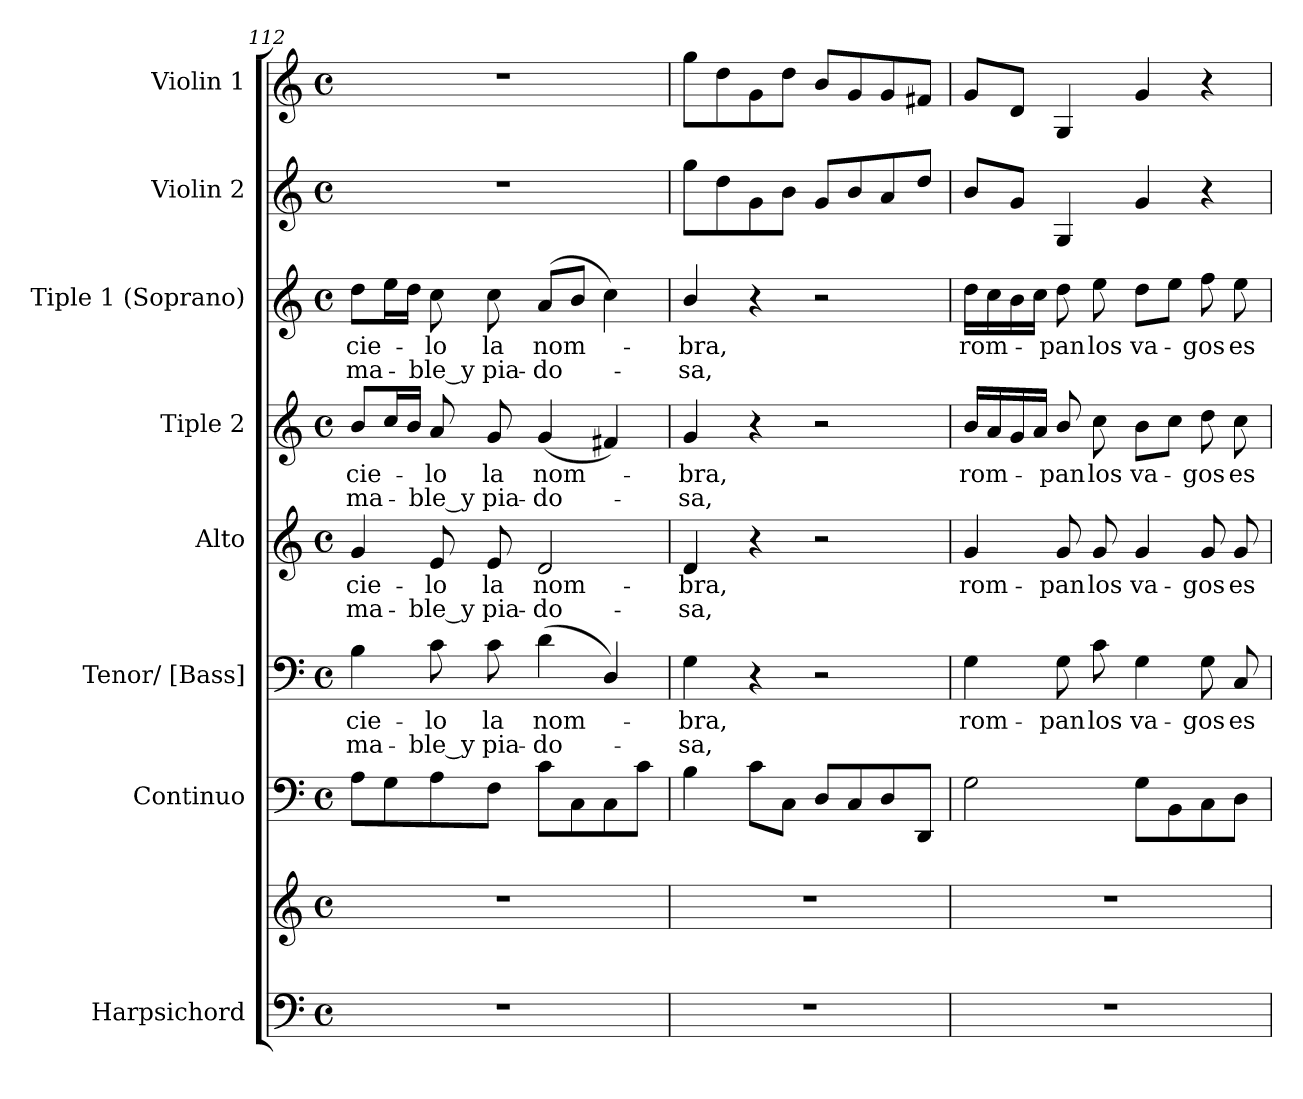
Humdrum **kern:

**kern	**kern	**kern	**kern	**text	**text	**kern	**text	**text	**kern	**text	**text	**kern	**text	**text	**kern	**kern
*part8	*part8	*part7	*part6	*part6	*part6	*part5	*part5	*part5	*part4	*part4	*part4	*part3	*part3	*part3	*part2	*part1
*staff9	*staff8	*staff7	*staff6	*staff6	*staff6	*staff5	*staff5	*staff5	*staff4	*staff4	*staff4	*staff3	*staff3	*staff3	*staff2	*staff1
*I"Harpsichord	*	*I"Continuo	*I"Tenor/ [Bass]	*	*	*I"Alto	*	*	*I"Tiple 2	*	*	*I"Tiple 1 (Soprano)	*	*	*I"Violin 2	*I"Violin 1
*	*	*I'Cont.	*I'T/B.	*	*	*I'A.	*	*	*	*	*	*I'S1.	*	*	*I'Vln. 2	*I'Vln. 1
*clefF4	*clefG2	*clefF4	*clefF4	*	*	*clefG2	*	*	*clefG2	*	*	*clefG2	*	*	*clefG2	*clefG2
*k[]	*k[]	*k[]	*k[]	*	*	*k[]	*	*	*k[]	*	*	*k[]	*	*	*k[]	*k[]
*C:	*C:	*C:	*C:	*	*	*C:	*	*	*C:	*	*	*C:	*	*	*C:	*C:
*M4/4	*M4/4	*M4/4	*M4/4	*	*	*M4/4	*	*	*M4/4	*	*	*M4/4	*	*	*M4/4	*M4/4
*met(c)	*met(c)	*met(c)	*met(c)	*	*	*met(c)	*	*	*met(c)	*	*	*met(c)	*	*	*met(c)	*met(c)
=112	=112	=112	=112	=112	=112	=112	=112	=112	=112	=112	=112	=112	=112	=112	=112	=112
!	!	!	!	!LO:LY:b:color=#000000	!LO:LY:b:color=#000000	!	!	!	!	!	!	!	!	!	!	!
!	!	!	!	!	!	!	!LO:LY:b:color=#000000	!LO:LY:b:color=#000000	!	!	!	!	!	!	!	!
!	!	!	!	!	!	!	!	!	!	!LO:LY:b:color=#000000	!LO:LY:b:color=#000000	!	!	!	!	!
!	!	!	!	!	!	!	!	!	!	!	!	!	!LO:LY:b:color=#000000	!LO:LY:b:color=#000000	!	!
1r	1r	8Ai\L	4Bi\	cie-	-ma-	4gi/	cie-	-ma-	8bi/L	cie-	-ma-	8ddi\L	cie-	-ma-	1r	1r
.	.	8Gi\	.	.	.	.	.	.	16cci/L	.	.	16eei\L	.	.	.	.
.	.	.	.	.	.	.	.	.	16bi/JJ	.	.	16ddi\JJ	.	.	.	.
!	!	!	!	!LO:LY:b:color=#000000	!LO:LY:b:color=#000000	!	!	!	!	!	!	!	!	!	!	!
!	!	!	!	!	!	!	!LO:LY:b:color=#000000	!LO:LY:b:color=#000000	!	!	!	!	!	!	!	!
!	!	!	!	!	!	!	!	!	!	!LO:LY:b:color=#000000	!LO:LY:b:color=#000000	!	!	!	!	!
!	!	!	!	!	!	!	!	!	!	!	!	!	!LO:LY:b:color=#000000	!LO:LY:b:color=#000000	!	!
.	.	8Ai\	8ci\	-lo	-ble_y	8ei/	-lo	-ble_y	8ai/	-lo	-ble_y	8cci\	-lo	-ble_y	.	.
!	!	!	!	!LO:LY:b:color=#000000	!LO:LY:b:color=#000000	!	!	!	!	!	!	!	!	!	!	!
!	!	!	!	!	!	!	!LO:LY:b:color=#000000	!LO:LY:b:color=#000000	!	!	!	!	!	!	!	!
!	!	!	!	!	!	!	!	!	!	!LO:LY:b:color=#000000	!LO:LY:b:color=#000000	!	!	!	!	!
!	!	!	!	!	!	!	!	!	!	!	!	!	!LO:LY:b:color=#000000	!LO:LY:b:color=#000000	!	!
.	.	8Fi\J	8ci\	la	pia-	8ei/	la	pia-	8gi/	la	pia-	8cci\	la	pia-	.	.
!	!	!	!	!LO:LY:b:color=#000000	!LO:LY:b:color=#000000	!	!	!	!	!	!	!	!	!	!	!
!	!	!	!	!	!	!	!LO:LY:b:color=#000000	!LO:LY:b:color=#000000	!	!	!	!	!	!	!	!
!	!	!	!	!	!	!	!	!	!	!LO:LY:b:color=#000000	!LO:LY:b:color=#000000	!	!	!	!	!
!	!	!	!	!	!	!	!	!	!	!	!	!	!LO:LY:b:color=#000000	!LO:LY:b:color=#000000	!	!
.	.	8ci\L	(4di\	nom-	-do-	2di/	nom-	-do-	(4gi/	nom-	-do-	(8ai/L	nom-	-do-	.	.
.	.	8Ci\	.	.	.	.	.	.	.	.	.	8bi/J	.	.	.	.
.	.	8Ci\	4Di/)	.	.	.	.	.	4f#Xi/)	.	.	4cci\)	.	.	.	.
.	.	8ci\J	.	.	.	.	.	.	.	.	.	.	.	.	.	.
=113	=113	=113	=113	=113	=113	=113	=113	=113	=113	=113	=113	=113	=113	=113	=113	=113
!	!	!	!	!LO:LY:b:color=#000000	!LO:LY:b:color=#000000	!	!	!	!	!	!	!	!	!	!	!
!	!	!	!	!	!	!	!LO:LY:b:color=#000000	!LO:LY:b:color=#000000	!	!	!	!	!	!	!	!
!	!	!	!	!	!	!	!	!	!	!LO:LY:b:color=#000000	!LO:LY:b:color=#000000	!	!	!	!	!
!	!	!	!	!	!	!	!	!	!	!	!	!	!LO:LY:b:color=#000000	!LO:LY:b:color=#000000	!	!
1r	1r	4Bi\	4Gi\	-bra,	-sa,	4di/	-bra,	-sa,	4gi/	-bra,	-sa,	4bi/	-bra,	-sa,	8ggi\L	8ggi\L
.	.	.	.	.	.	.	.	.	.	.	.	.	.	.	8ddi\	8ddi\
.	.	8ci\L	4r	.	.	4r	.	.	4r	.	.	4r	.	.	8gi\	8gi\
.	.	8Ci\J	.	.	.	.	.	.	.	.	.	.	.	.	8bi\J	8ddi\J
.	.	8Di/L	2r	.	.	2r	.	.	2r	.	.	2r	.	.	8gi/L	8bi/L
.	.	8Ci/	.	.	.	.	.	.	.	.	.	.	.	.	8bi/	8gi/
.	.	8Di/	.	.	.	.	.	.	.	.	.	.	.	.	8ai/	8gi/
.	.	8DDi/J	.	.	.	.	.	.	.	.	.	.	.	.	8ddi/J	8f#Xi/J
!!LO:LB:g=z
=114	=114	=114	=114	=114	=114	=114	=114	=114	=114	=114	=114	=114	=114	=114	=114	=114
!	!	!	!	!LO:LY:b:color=#000000	!	!	!	!	!	!	!	!	!	!	!	!
!	!	!	!	!	!	!	!LO:LY:b:color=#000000	!	!	!	!	!	!	!	!	!
!	!	!	!	!	!	!	!	!	!	!LO:LY:b:color=#000000	!	!	!	!	!	!
!	!	!	!	!	!	!	!	!	!	!	!	!	!LO:LY:b:color=#000000	!	!	!
1r	1r	2Gi\	4Gi\	rom-	.	4gi/	rom-	.	16bi/LL	rom-	.	16ddi\LL	rom-	.	8bi/L	8gi/L
.	.	.	.	.	.	.	.	.	16ai/	.	.	16cci\	.	.	.	.
.	.	.	.	.	.	.	.	.	16gi/	.	.	16bi\	.	.	8gi/J	8di/J
.	.	.	.	.	.	.	.	.	16ai/JJ	.	.	16cci\JJ	.	.	.	.
!	!	!	!	!LO:LY:b:color=#000000	!	!	!	!	!	!	!	!	!	!	!	!
!	!	!	!	!	!	!	!LO:LY:b:color=#000000	!	!	!	!	!	!	!	!	!
!	!	!	!	!	!	!	!	!	!	!LO:LY:b:color=#000000	!	!	!	!	!	!
!	!	!	!	!	!	!	!	!	!	!	!	!	!LO:LY:b:color=#000000	!	!	!
.	.	.	8Gi\	-pan	.	8gi/	-pan	.	8bi/	-pan	.	8ddi\	-pan	.	4Gi/	4Gi/
!	!	!	!	!LO:LY:b:color=#000000	!	!	!	!	!	!	!	!	!	!	!	!
!	!	!	!	!	!	!	!LO:LY:b:color=#000000	!	!	!	!	!	!	!	!	!
!	!	!	!	!	!	!	!	!	!	!LO:LY:b:color=#000000	!	!	!	!	!	!
!	!	!	!	!	!	!	!	!	!	!	!	!	!LO:LY:b:color=#000000	!	!	!
.	.	.	8ci\	los	.	8gi/	los	.	8cci\	los	.	8eei\	los	.	.	.
!	!	!	!	!LO:LY:b:color=#000000	!	!	!	!	!	!	!	!	!	!	!	!
!	!	!	!	!	!	!	!LO:LY:b:color=#000000	!	!	!	!	!	!	!	!	!
!	!	!	!	!	!	!	!	!	!	!LO:LY:b:color=#000000	!	!	!	!	!	!
!	!	!	!	!	!	!	!	!	!	!	!	!	!LO:LY:b:color=#000000	!	!	!
.	.	8Gi\L	4Gi\	va-	.	4gi/	va-	.	8bi\L	va-	.	8ddi\L	va-	.	4gi/	4gi/
.	.	8BBi\	.	.	.	.	.	.	8cci\J	.	.	8eei\J	.	.	.	.
!	!	!	!	!LO:LY:b:color=#000000	!	!	!	!	!	!	!	!	!	!	!	!
!	!	!	!	!	!	!	!LO:LY:b:color=#000000	!	!	!	!	!	!	!	!	!
!	!	!	!	!	!	!	!	!	!	!LO:LY:b:color=#000000	!	!	!	!	!	!
!	!	!	!	!	!	!	!	!	!	!	!	!	!LO:LY:b:color=#000000	!	!	!
.	.	8Ci\	8Gi\	-gos	.	8gi/	-gos	.	8ddi\	-gos	.	8ffi\	-gos	.	4r	4r
!	!	!	!	!LO:LY:b:color=#000000	!	!	!	!	!	!	!	!	!	!	!	!
!	!	!	!	!	!	!	!LO:LY:b:color=#000000	!	!	!	!	!	!	!	!	!
!	!	!	!	!	!	!	!	!	!	!LO:LY:b:color=#000000	!	!	!	!	!	!
!	!	!	!	!	!	!	!	!	!	!	!	!	!LO:LY:b:color=#000000	!	!	!
.	.	8Di\J	8Ci/	es-	.	8gi/	es-	.	8cci\	es-	.	8eei\	es-	.	.	.
=	=	=	=	=	=	=	=	=	=	=	=	=	=	=	=	=
*-	*-	*-	*-	*-	*-	*-	*-	*-	*-	*-	*-	*-	*-	*-	*-	*-
